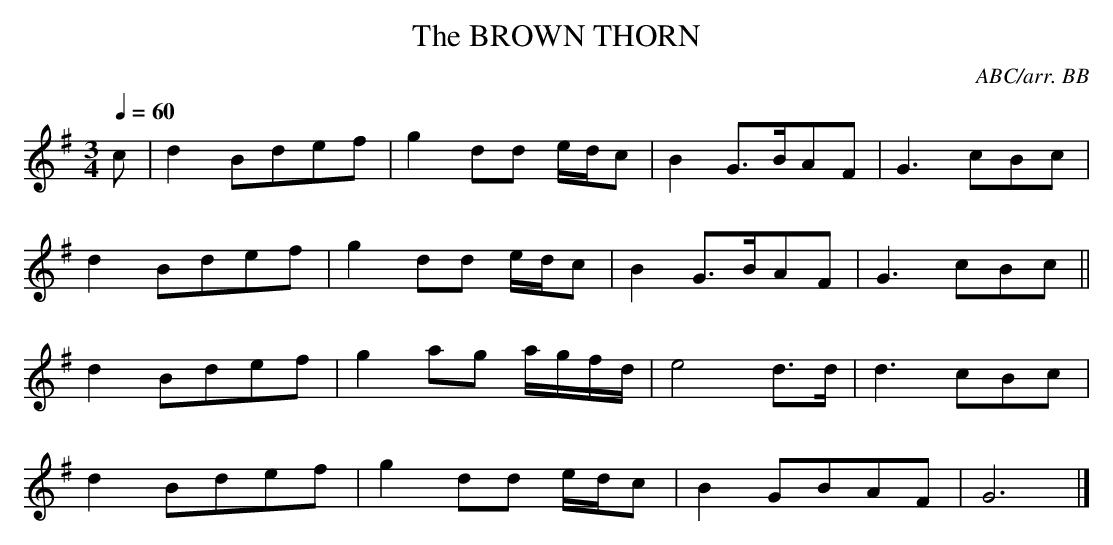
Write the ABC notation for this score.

X:1
T:BROWN THORN, The
C:ABC/arr. BB
Q:1/4=60
L:1/8
M:3/4
K:G
c|d2 Bdef|g2dd e/d/c|B2 G>BAF|G3 cBc|
d2 Bdef|g2dd e/d/c|B2 G>BAF|G3 cBc ||
d2 Bdef|g2ag a/g/f/d/|e4 d>d|d3 cBc|
d2 Bdef|g2dd e/d/c|B2 GBAF|G6|]
